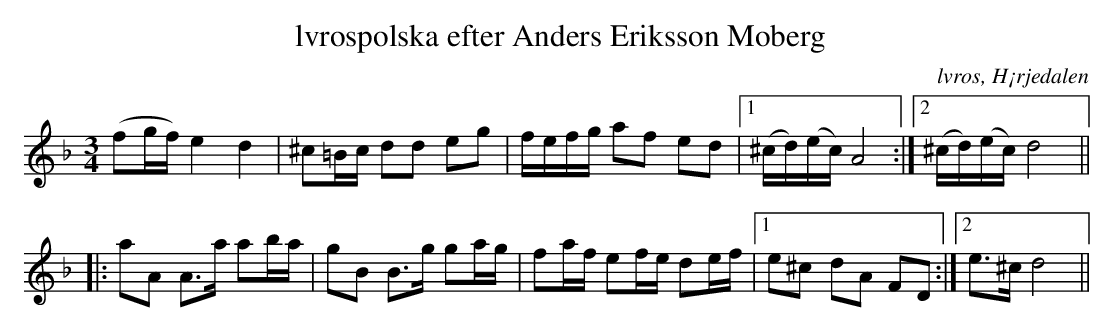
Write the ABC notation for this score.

X:1
T: lvrospolska efter Anders Eriksson Moberg
O: lvros, H¡rjedalen
M:3/4
L:1/8
K:Dm
(fg/f/) e2 d2|^c=B/c/ dd eg|f/e/f/g/ af ed|1(^c/d/)(e/c/) A4:|2(^c/d/)(e/c/)d4||
|:aA A>a ab/a/|gB B>g ga/g/|fa/f/ ef/e/ de/f/|1e^c dA FD:|2e>^c d4||
